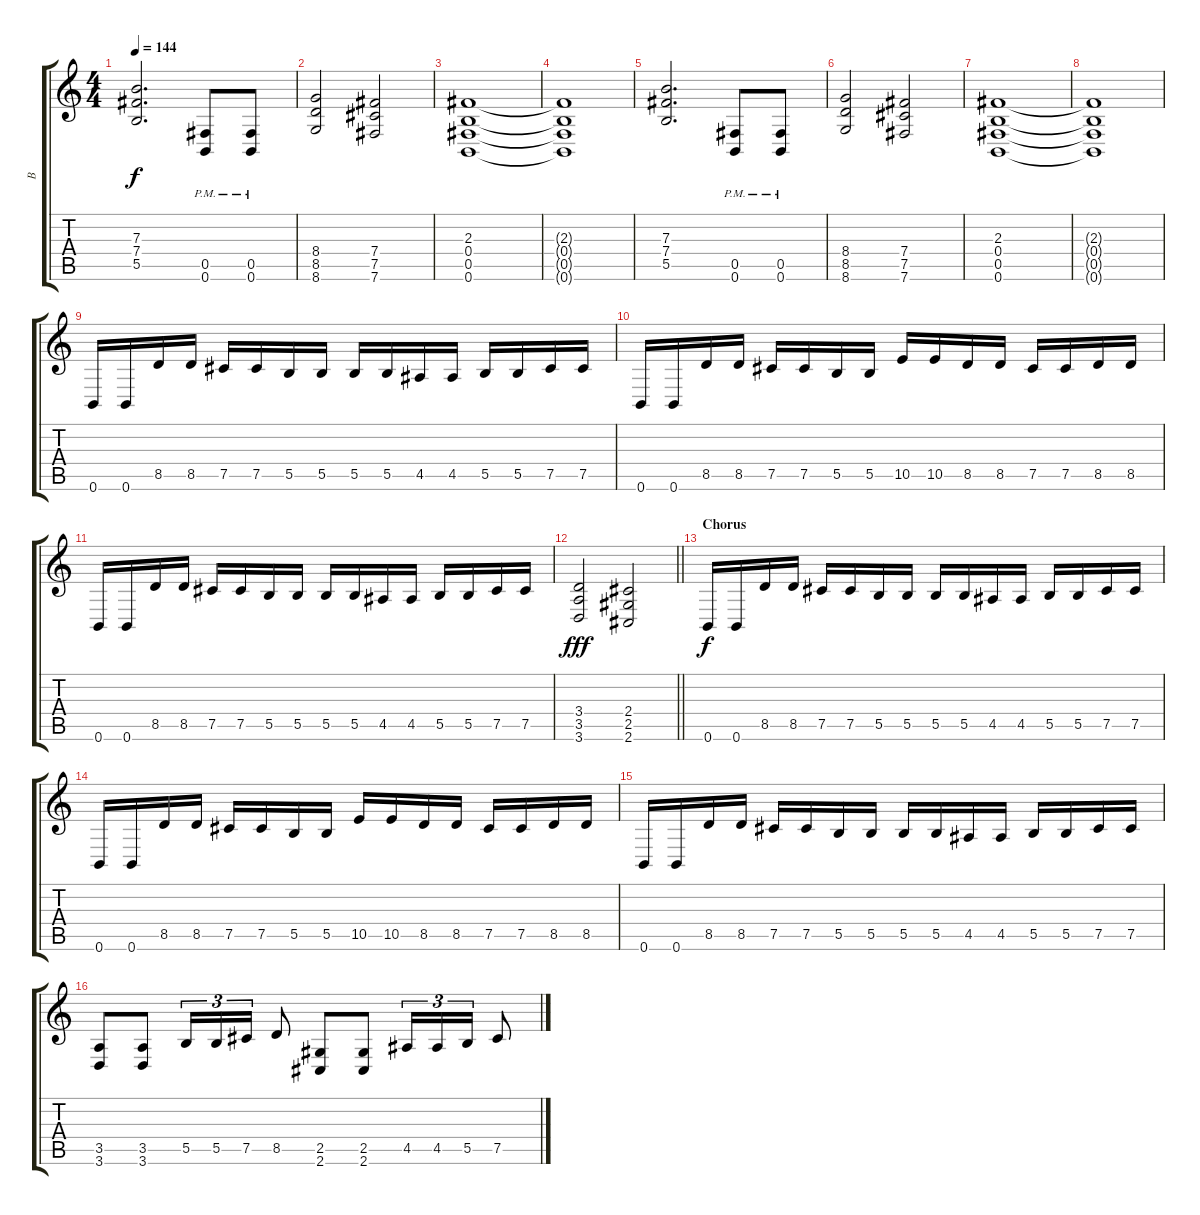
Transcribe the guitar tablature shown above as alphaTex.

\track ("B" "B") {instrument distortionguitar}
\staff {score tabs}
\tuning (E4 Ab3 E3 B2 Gb2 B1) {hide}
\ts (4 4)
\tempo 144
\clef g2
\ks c
(7.3 7.4 5.5).2{d dy f} (0.5{pm} 0.6{pm}).8 (0.5{pm} 0.6{pm}).8 |
(8.4 8.5 8.6).2 (7.4 7.5 7.6).2 |
(2.3 0.4 0.5 0.6).1 |
(2.3{t} 0.4{t} 0.5{t} 0.6{t}).1 |
(7.3 7.4 5.5).2{d} (0.5{pm} 0.6{pm}).8 (0.5{pm} 0.6{pm}).8 |
(8.4 8.5 8.6).2 (7.4 7.5 7.6).2 |
(2.3 0.4 0.5 0.6).1 |
(2.3{t} 0.4{t} 0.5{t} 0.6{t}).1 |
0.6.16 0.6.16 8.5.16 8.5.16 7.5.16 7.5.16 5.5.16 5.5.16 5.5.16 5.5.16 4.5.16 4.5.16 5.5.16 5.5.16 7.5.16 7.5.16 |
0.6.16 0.6.16 8.5.16 8.5.16 7.5.16 7.5.16 5.5.16 5.5.16 10.5.16 10.5.16 8.5.16 8.5.16 7.5.16 7.5.16 8.5.16 8.5.16 |
0.6.16 0.6.16 8.5.16 8.5.16 7.5.16 7.5.16 5.5.16 5.5.16 5.5.16 5.5.16 4.5.16 4.5.16 5.5.16 5.5.16 7.5.16 7.5.16 |
\barLineRight lightlight
(3.4 3.5 3.6).2{dy fff} (2.4 2.5 2.6).2 |
\section ("" "Chorus")
0.6.16{dy f} 0.6.16 8.5.16 8.5.16 7.5.16 7.5.16 5.5.16 5.5.16 5.5.16 5.5.16 4.5.16 4.5.16 5.5.16 5.5.16 7.5.16 7.5.16 |
0.6.16 0.6.16 8.5.16 8.5.16 7.5.16 7.5.16 5.5.16 5.5.16 10.5.16 10.5.16 8.5.16 8.5.16 7.5.16 7.5.16 8.5.16 8.5.16 |
0.6.16 0.6.16 8.5.16 8.5.16 7.5.16 7.5.16 5.5.16 5.5.16 5.5.16 5.5.16 4.5.16 4.5.16 5.5.16 5.5.16 7.5.16 7.5.16 |
(3.5 3.6).8 (3.5 3.6).8 5.5.16{tu (3 2)} 5.5.16{tu (3 2)} 7.5.16{tu (3 2)} 8.5.8 (2.5 2.6).8 (2.5 2.6).8 4.5.16{tu (3 2)} 4.5.16{tu (3 2)} 5.5.16{tu (3 2)} 7.5.8
